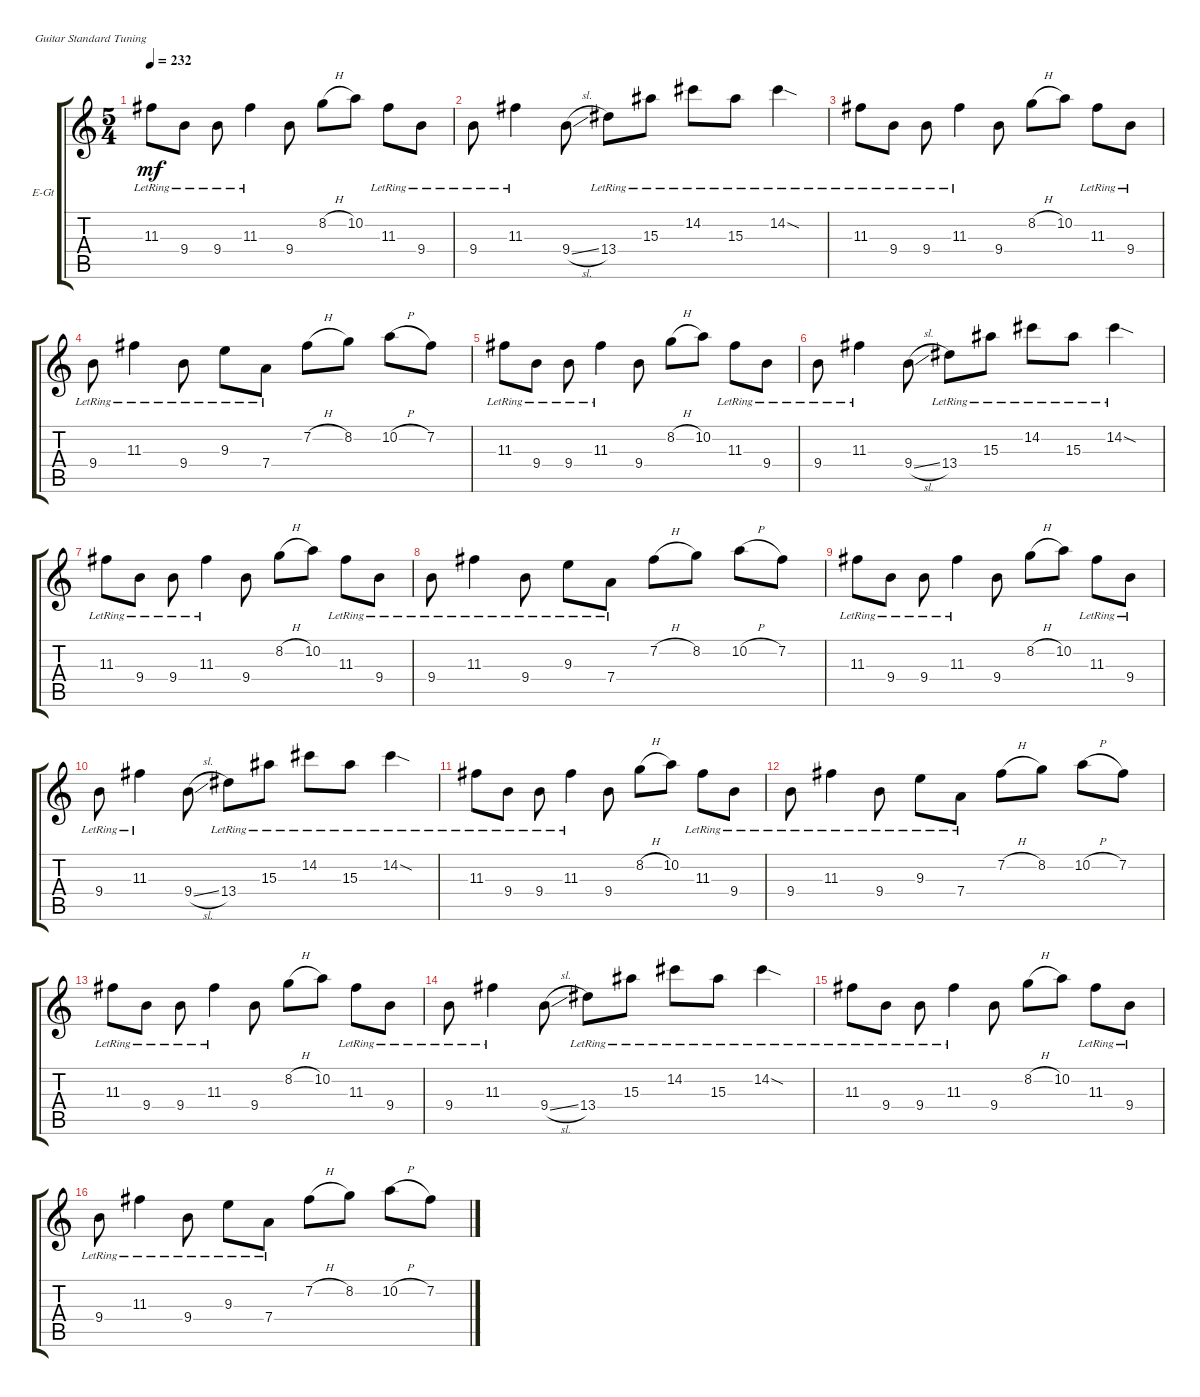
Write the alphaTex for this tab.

\bracketExtendMode groupsimilarinstruments
\firstSystemTrackNameOrientation horizontal
\otherSystemsTrackNameOrientation horizontal
\track ("Paul Masvidal (Clean)" "E-Gt") {instrument electricguitarjazz}
\staff {score tabs}
\tuning (E4 B3 G3 D3 A2 E2)
\ts (5 4)
\tempo 232
\clef g2
\ks c
11.3{lr}.8{dy mf} 9.4{lr}.8 9.4{lr}.8 11.3{lr}.4 9.4.8 8.2{h}.8 10.2.8 11.3{lr}.8 9.4{lr}.8 |
9.4{lr}.8 11.3{lr}.4 9.4{sl}.8 13.4{lr}.8 15.3{lr}.8 14.2{lr}.8 15.3{lr}.8 14.2{sod lr}.4 |
11.3{lr}.8 9.4{lr}.8 9.4{lr}.8 11.3{lr}.4 9.4.8 8.2{h}.8 10.2.8 11.3{lr}.8 9.4{lr}.8 |
9.4{lr}.8 11.3{lr}.4 9.4{lr}.8 9.3{lr}.8 7.4{lr}.8 7.2{h}.8 8.2.8 10.2{h}.8 7.2.8 |
11.3{lr}.8 9.4{lr}.8 9.4{lr}.8 11.3{lr}.4 9.4.8 8.2{h}.8 10.2.8 11.3{lr}.8 9.4{lr}.8 |
9.4{lr}.8 11.3{lr}.4 9.4{sl}.8 13.4{lr}.8 15.3{lr}.8 14.2{lr}.8 15.3{lr}.8 14.2{sod lr}.4 |
11.3{lr}.8 9.4{lr}.8 9.4{lr}.8 11.3{lr}.4 9.4.8 8.2{h}.8 10.2.8 11.3{lr}.8 9.4{lr}.8 |
9.4{lr}.8 11.3{lr}.4 9.4{lr}.8 9.3{lr}.8 7.4{lr}.8 7.2{h}.8 8.2.8 10.2{h}.8 7.2.8 |
11.3{lr}.8 9.4{lr}.8 9.4{lr}.8 11.3{lr}.4 9.4.8 8.2{h}.8 10.2.8 11.3{lr}.8 9.4{lr}.8 |
9.4{lr}.8 11.3{lr}.4 9.4{sl}.8 13.4{lr}.8 15.3{lr}.8 14.2{lr}.8 15.3{lr}.8 14.2{sod lr}.4 |
11.3{lr}.8 9.4{lr}.8 9.4{lr}.8 11.3{lr}.4 9.4.8 8.2{h}.8 10.2.8 11.3{lr}.8 9.4{lr}.8 |
9.4{lr}.8 11.3{lr}.4 9.4{lr}.8 9.3{lr}.8 7.4{lr}.8 7.2{h}.8 8.2.8 10.2{h}.8 7.2.8 |
11.3{lr}.8 9.4{lr}.8 9.4{lr}.8 11.3{lr}.4 9.4.8 8.2{h}.8 10.2.8 11.3{lr}.8 9.4{lr}.8 |
9.4{lr}.8 11.3{lr}.4 9.4{sl}.8 13.4{lr}.8 15.3{lr}.8 14.2{lr}.8 15.3{lr}.8 14.2{sod lr}.4 |
11.3{lr}.8 9.4{lr}.8 9.4{lr}.8 11.3{lr}.4 9.4.8 8.2{h}.8 10.2.8 11.3{lr}.8 9.4{lr}.8 |
9.4{lr}.8 11.3{lr}.4 9.4{lr}.8 9.3{lr}.8 7.4{lr}.8 7.2{h}.8 8.2.8 10.2{h}.8 7.2.8
